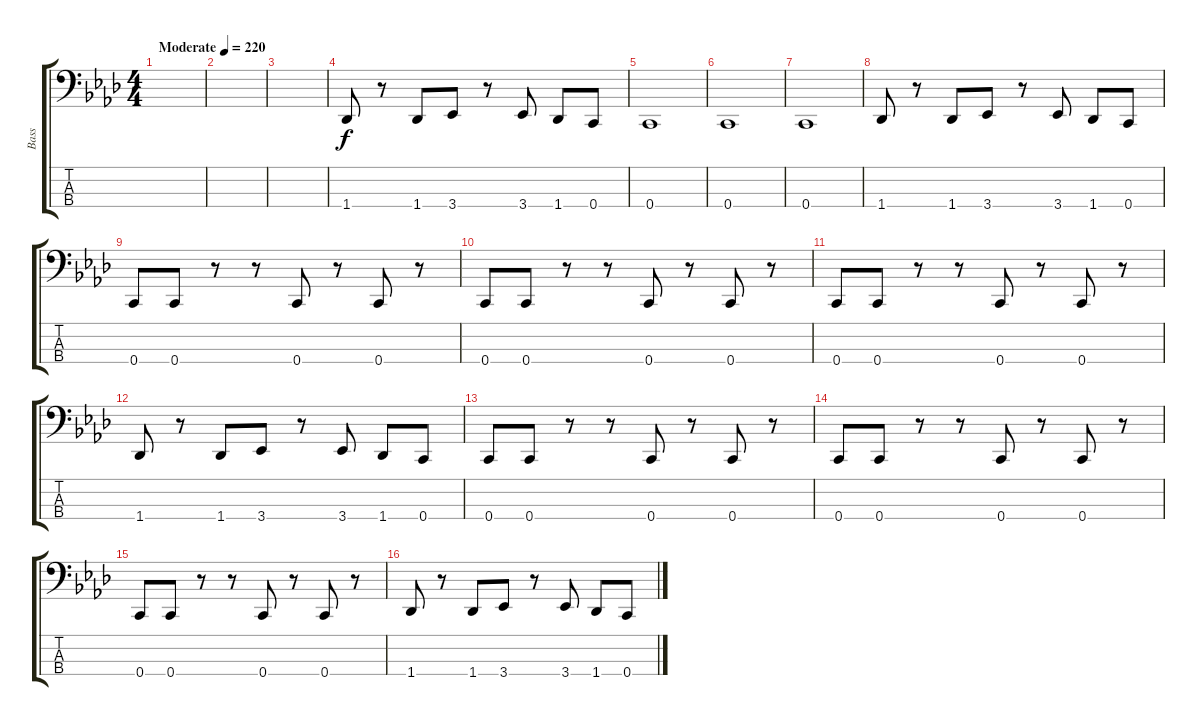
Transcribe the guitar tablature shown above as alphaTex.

\track ("Bass" "Bass") {instrument electricbassfinger}
\staff {score tabs}
\tuning (F2 C2 G1 C1) {hide}
\ts (4 4)
\tempo (220 "Moderate")
\clef f4
\ks fminor
|
|
|
1.4.8 r.8 1.4.8 3.4.8 r.8 3.4.8 1.4.8 0.4.8 |
0.4.1 |
0.4.1 |
0.4.1 |
1.4.8 r.8 1.4.8 3.4.8 r.8 3.4.8 1.4.8 0.4.8 |
0.4.8 0.4.8 r.8 r.8 0.4.8 r.8 0.4.8 r.8 |
0.4.8 0.4.8 r.8 r.8 0.4.8 r.8 0.4.8 r.8 |
0.4.8 0.4.8 r.8 r.8 0.4.8 r.8 0.4.8 r.8 |
1.4.8 r.8 1.4.8 3.4.8 r.8 3.4.8 1.4.8 0.4.8 |
0.4.8 0.4.8 r.8 r.8 0.4.8 r.8 0.4.8 r.8 |
0.4.8 0.4.8 r.8 r.8 0.4.8 r.8 0.4.8 r.8 |
0.4.8 0.4.8 r.8 r.8 0.4.8 r.8 0.4.8 r.8 |
1.4.8 r.8 1.4.8 3.4.8 r.8 3.4.8 1.4.8 0.4.8
